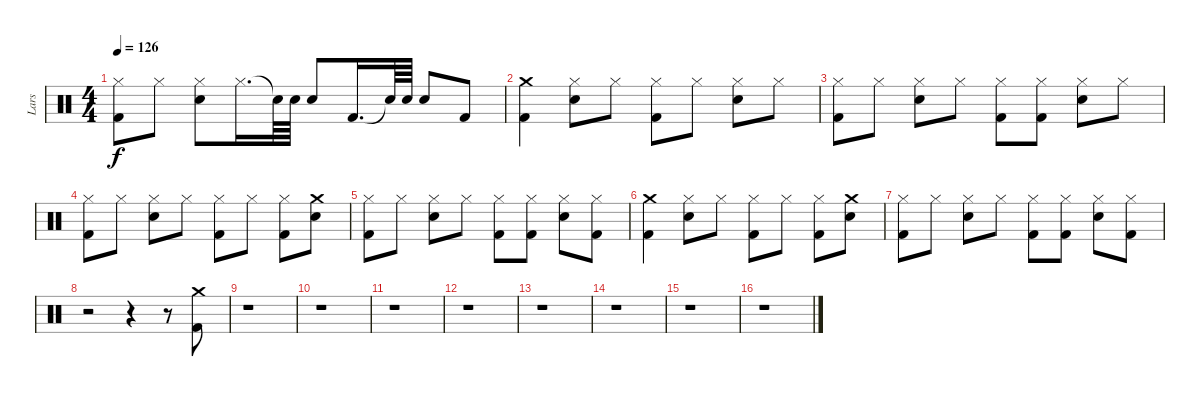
\track ("Lars" "Lars") {instrument percussion}
\staff {score}
\articulation defaults
\ts (4 4)
\tempo 126
\clef neutral
\ks c
("Kick (hit) 2" "Hi-Hat (closed)").8{dy f} "Hi-Hat (closed)".8 ("Electric Snare (hit)" "Hi-Hat (closed)").8 "Hi-Hat (closed)".16{d} "Snare (hit)"{t}.64 "Electric Snare (hit)".64 "Electric Snare (hit)".8 "Kick (hit) 2".16{d} "Snare (hit)"{t}.64 "Electric Snare (hit)".64 "Electric Snare (hit)".8 "Kick (hit) 2".8 |
("Kick (hit) 2" "Crash medium (hit)").4 ("Electric Snare (hit)" "Hi-Hat (closed)").8 "Hi-Hat (closed)".8 ("Hi-Hat (closed)" "Kick (hit) 2").8 "Hi-Hat (closed)".8 ("Electric Snare (hit)" "Hi-Hat (closed)").8 "Hi-Hat (closed)".8 |
("Hi-Hat (closed)" "Kick (hit) 2").8 "Hi-Hat (closed)".8 ("Electric Snare (hit)" "Hi-Hat (closed)").8 "Hi-Hat (closed)".8 ("Kick (hit) 2" "Hi-Hat (closed)").8 ("Kick (hit) 2" "Hi-Hat (closed)").8 ("Electric Snare (hit)" "Hi-Hat (closed)").8 "Hi-Hat (closed)".8 |
("Hi-Hat (closed)" "Kick (hit) 2").8 "Hi-Hat (closed)".8 ("Electric Snare (hit)" "Hi-Hat (closed)").8 "Hi-Hat (closed)".8 ("Hi-Hat (closed)" "Kick (hit) 2").8 "Hi-Hat (closed)".8 ("Hi-Hat (closed)" "Kick (hit) 2").8 ("Crash medium (hit)" "Electric Snare (hit)").8 |
("Hi-Hat (closed)" "Kick (hit) 2").8 "Hi-Hat (closed)".8 ("Electric Snare (hit)" "Hi-Hat (closed)").8 "Hi-Hat (closed)".8 ("Kick (hit) 2" "Hi-Hat (closed)").8 ("Kick (hit) 2" "Hi-Hat (closed)").8 ("Electric Snare (hit)" "Hi-Hat (closed)").8 ("Kick (hit) 2" "Hi-Hat (closed)").8 |
("Kick (hit) 2" "Crash medium (hit)").4 ("Hi-Hat (closed)" "Electric Snare (hit)").8 "Hi-Hat (closed)".8 ("Kick (hit) 2" "Hi-Hat (closed)").8 "Hi-Hat (closed)".8 ("Kick (hit) 2" "Hi-Hat (closed)").8 ("Crash medium (hit)" "Electric Snare (hit)").8 |
("Kick (hit) 2" "Hi-Hat (closed)").8 "Hi-Hat (closed)".8 ("Electric Snare (hit)" "Hi-Hat (closed)").8 "Hi-Hat (closed)".8 ("Kick (hit) 2" "Hi-Hat (closed)").8 ("Kick (hit) 2" "Hi-Hat (closed)").8 ("Electric Snare (hit)" "Hi-Hat (closed)").8 ("Kick (hit) 2" "Hi-Hat (closed)").8 |
r.2 r.4 r.8 ("Kick (hit) 2" "Crash medium (hit)").8 |
r.1 |
r.1 |
r.1 |
r.1 |
r.1 |
r.1 |
r.1 |
r.1
